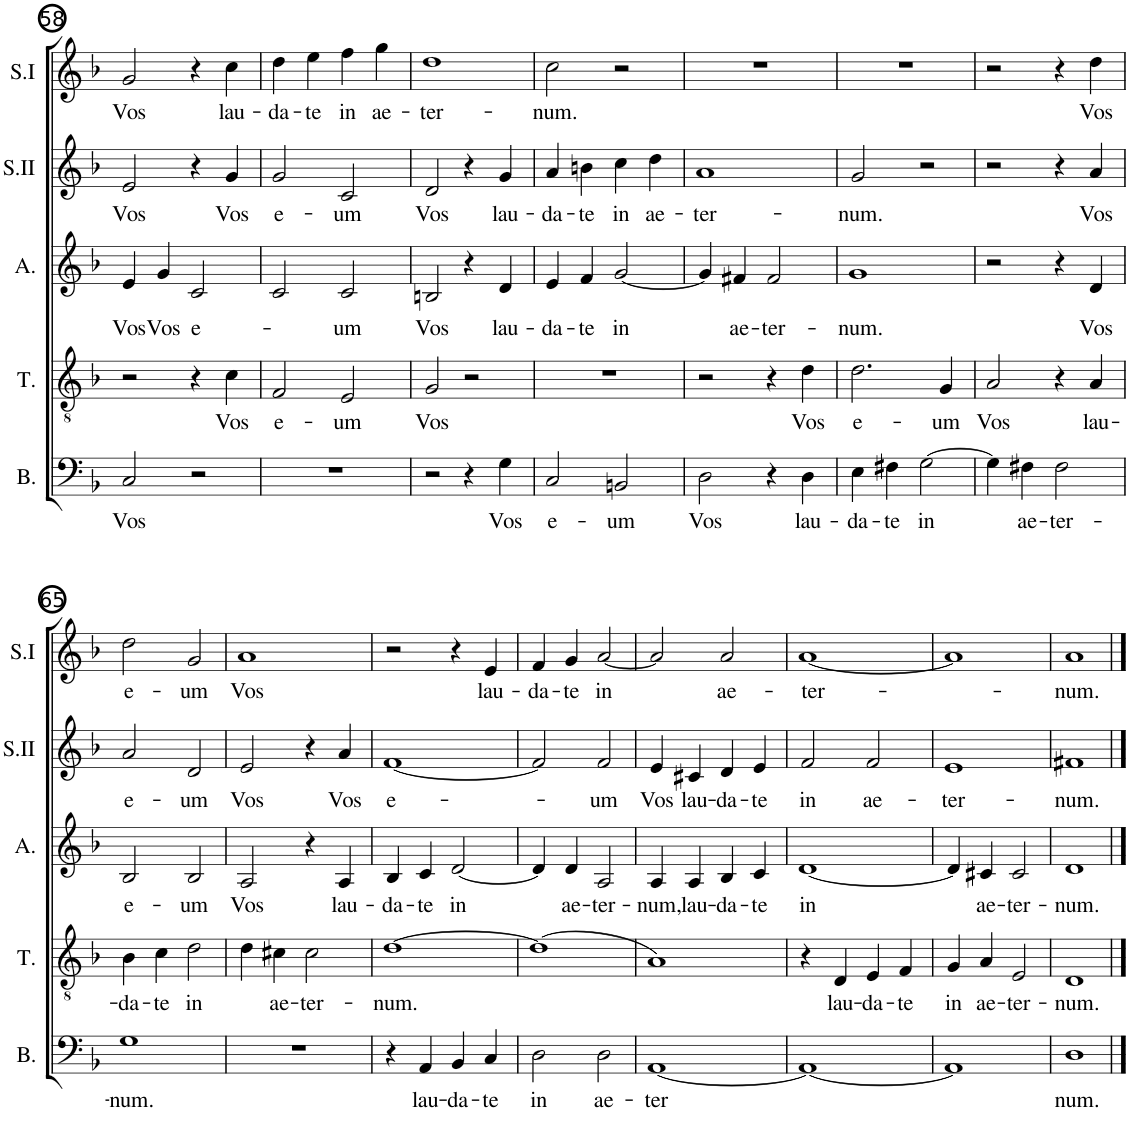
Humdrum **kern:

**kern	**text	**kern	**text	**kern	**text	**kern	**text	**kern	**text
*part5	*part5	*part4	*part4	*part3	*part3	*part2	*part2	*part1	*part1
*staff5	*staff5	*staff4	*staff4	*staff3	*staff3	*staff2	*staff2	*staff1	*staff1
*I"Basse	*	*I"Ténor	*	*I"Alto	*	*I"Soprano II	*	*I"Soprano I	*
*I'B.	*	*I'T.	*	*I'A.	*	*I'S.II	*	*I'S.I	*
!!LO:PB:g=z
*clefF4	*	*clefGv2	*	*clefG2	*	*clefG2	*	*clefG2	*
*k[b-]	*	*k[b-]	*	*k[b-]	*	*k[b-]	*	*k[b-]	*
*F:	*	*F:	*	*F:	*	*F:	*	*F:	*
*M4/4	*	*M4/4	*	*M4/4	*	*M4/4	*	*M4/4	*
*met(c)	*	*met(c)	*	*met(c)	*	*met(c)	*	*met(c)	*
=58	=58	=58	=58	=58	=58	=58	=58	=58	=58
!	!LO:LY:b	!	!	!	!LO:LY:b	!	!LO:LY:b	!	!LO:LY:b
2C/	Vos	2r	.	4e/	Vos	2e/	Vos	2g/	Vos
!	!	!	!	!	!LO:LY:b	!	!	!	!
.	.	.	.	4g/	Vos	.	.	.	.
!	!	!	!	!	!LO:LY:b	!	!	!	!
2r	.	4r	.	2c/	e-	4r	.	4r	.
!	!	!	!LO:LY:b	!	!	!	!LO:LY:b	!	!LO:LY:b
.	.	4c\	Vos	.	.	4g/	Vos	4cc\	lau-
=59	=59	=59	=59	=59	=59	=59	=59	=59	=59
!	!	!	!LO:LY:b	!	!	!	!LO:LY:b	!	!LO:LY:b
1r	.	2F/	e-	2c/	.	2g/	e-	4dd\	-da-
!	!	!	!	!	!	!	!	!	!LO:LY:b
.	.	.	.	.	.	.	.	4ee\	-te
!	!	!	!LO:LY:b	!	!LO:LY:b	!	!LO:LY:b	!	!LO:LY:b
.	.	2E/	-um	2c/	-um	2c/	-um	4ff\	in
!	!	!	!	!	!	!	!	!	!LO:LY:b
.	.	.	.	.	.	.	.	4gg\	ae-
=60	=60	=60	=60	=60	=60	=60	=60	=60	=60
!	!	!	!LO:LY:b	!	!LO:LY:b	!	!LO:LY:b	!	!LO:LY:b
2r	.	2G/	Vos	2Bn/	Vos	2d/	Vos	1dd	-ter-
4r	.	2r	.	4r	.	4r	.	.	.
!	!LO:LY:b	!	!	!	!LO:LY:b	!	!LO:LY:b	!	!
4G\	Vos	.	.	4d/	lau-	4g/	lau-	.	.
=61	=61	=61	=61	=61	=61	=61	=61	=61	=61
!	!LO:LY:b	!	!	!	!LO:LY:b	!	!LO:LY:b	!	!LO:LY:b
2C/	e-	1r	.	4e/	-da-	4a/	-da-	2cc\	-num.
!	!	!	!	!	!LO:LY:b	!	!LO:LY:b	!	!
.	.	.	.	4f/	-te	4bn\	-te	.	.
!	!LO:LY:b	!	!	!	!LO:LY:b	!	!LO:LY:b	!	!
2BBn/	-um	.	.	[2g/	in	4cc\	in	2r	.
!	!	!	!	!	!	!	!LO:LY:b	!	!
.	.	.	.	.	.	4dd\	ae-	.	.
=62	=62	=62	=62	=62	=62	=62	=62	=62	=62
!	!LO:LY:b	!	!	!	!	!	!LO:LY:b	!	!
2D\	Vos	2r	.	4g/]	.	1a	-ter-	1r	.
!	!	!	!	!	!LO:LY:b	!	!	!	!
.	.	.	.	4f#X/	ae-	.	.	.	.
!	!	!	!	!	!LO:LY:b	!	!	!	!
4r	.	4r	.	2f#/	-ter-	.	.	.	.
!	!LO:LY:b	!	!LO:LY:b	!	!	!	!	!	!
4D\	lau-	4d\	Vos	.	.	.	.	.	.
=63	=63	=63	=63	=63	=63	=63	=63	=63	=63
!	!LO:LY:b	!	!LO:LY:b	!	!LO:LY:b	!	!LO:LY:b	!	!
4E\	-da-	2.d\	e-	1g	-num.	2g/	-num.	1r	.
!	!LO:LY:b	!	!	!	!	!	!	!	!
4F#X\	-te	.	.	.	.	.	.	.	.
!	!LO:LY:b	!	!	!	!	!	!	!	!
[2G\	in	.	.	.	.	2r	.	.	.
!	!	!	!LO:LY:b	!	!	!	!	!	!
.	.	4G/	-um	.	.	.	.	.	.
=64	=64	=64	=64	=64	=64	=64	=64	=64	=64
!	!	!	!LO:LY:b	!	!	!	!	!	!
4G\]	.	2A/	Vos	2r	.	2r	.	2r	.
!	!LO:LY:b	!	!	!	!	!	!	!	!
4F#X\	ae-	.	.	.	.	.	.	.	.
!	!LO:LY:b	!	!	!	!	!	!	!	!
2F#\	-ter-	4r	.	4r	.	4r	.	4r	.
!	!	!	!LO:LY:b	!	!LO:LY:b	!	!LO:LY:b	!	!LO:LY:b
.	.	4A/	lau-	4d/	Vos	4a/	Vos	4dd\	Vos
!!LO:LB:g=z
=65	=65	=65	=65	=65	=65	=65	=65	=65	=65
!	!LO:LY:b	!	!LO:LY:b	!	!LO:LY:b	!	!LO:LY:b	!	!LO:LY:b
1G	-num.	4B-\	-da-	2B-/	e-	2a/	e-	2dd\	e-
!	!	!	!LO:LY:b	!	!	!	!	!	!
.	.	4c\	-te	.	.	.	.	.	.
!	!	!	!LO:LY:b	!	!LO:LY:b	!	!LO:LY:b	!	!LO:LY:b
.	.	2d\	in	2B-/	-um	2d/	-um	2g/	-um
=66	=66	=66	=66	=66	=66	=66	=66	=66	=66
!	!	!	!	!	!LO:LY:b	!	!LO:LY:b	!	!LO:LY:b
1r	.	4d\	.	2A/	Vos	2e/	Vos	1a	Vos
!	!	!	!LO:LY:b	!	!	!	!	!	!
.	.	4c#X\	ae-	.	.	.	.	.	.
!	!	!	!LO:LY:b	!	!	!	!	!	!
.	.	2c#\	-ter-	4r	.	4r	.	.	.
!	!	!	!	!	!LO:LY:b	!	!LO:LY:b	!	!
.	.	.	.	4A/	lau-	4a/	Vos	.	.
=67	=67	=67	=67	=67	=67	=67	=67	=67	=67
!	!	!	!LO:LY:b	!	!LO:LY:b	!	!LO:LY:b	!	!
4r	.	[1d	-num.	4B-/	-da-	[1f	e-	2r	.
!	!LO:LY:b	!	!	!	!LO:LY:b	!	!	!	!
4AA/	lau-	.	.	4c/	-te	.	.	.	.
!	!LO:LY:b	!	!	!	!LO:LY:b	!	!	!	!
4BB-/	-da-	.	.	[2d/	in	.	.	4r	.
!	!LO:LY:b	!	!	!	!	!	!	!	!LO:LY:b
4C/	-te	.	.	.	.	.	.	4e/	lau-
=68	=68	=68	=68	=68	=68	=68	=68	=68	=68
!	!LO:LY:b	!	!	!	!	!	!	!	!LO:LY:b
2D\	in	(1d]	.	4d/]	.	2f/]	.	4f/	-da-
!	!	!	!	!	!LO:LY:b	!	!	!	!LO:LY:b
.	.	.	.	4d/	ae-	.	.	4g/	-te
!	!LO:LY:b	!	!	!	!LO:LY:b	!	!LO:LY:b	!	!LO:LY:b
2D\	ae-	.	.	2A/	-ter-	2f/	-um	[2a/	in
=69	=69	=69	=69	=69	=69	=69	=69	=69	=69
!	!LO:LY:b	!	!	!	!LO:LY:b	!	!LO:LY:b	!	!
[1AA	-ter	1A)	.	4A/	-num,	4e/	Vos	2a/]	.
!	!	!	!	!	!LO:LY:b	!	!LO:LY:b	!	!
.	.	.	.	4A/	lau-	4c#X/	lau-	.	.
!	!	!	!	!	!LO:LY:b	!	!LO:LY:b	!	!LO:LY:b
.	.	.	.	4B-/	-da-	4d/	-da-	2a/	ae-
!	!	!	!	!	!LO:LY:b	!	!LO:LY:b	!	!
.	.	.	.	4c/	-te	4e/	-te	.	.
=70	=70	=70	=70	=70	=70	=70	=70	=70	=70
!	!	!	!	!	!LO:LY:b	!	!LO:LY:b	!	!LO:LY:b
1AA_	.	4r	.	[1d	in	2f/	in	[1a	-ter-
!	!	!	!LO:LY:b	!	!	!	!	!	!
.	.	4D/	lau-	.	.	.	.	.	.
!	!	!	!LO:LY:b	!	!	!	!LO:LY:b	!	!
.	.	4E/	-da-	.	.	2f/	ae-	.	.
!	!	!	!LO:LY:b	!	!	!	!	!	!
.	.	4F/	-te	.	.	.	.	.	.
=71	=71	=71	=71	=71	=71	=71	=71	=71	=71
!	!	!	!LO:LY:b	!	!	!	!LO:LY:b	!	!
1AA]	.	4G/	in	4d/]	.	1e	-ter-	1a]	.
!	!	!	!LO:LY:b	!	!LO:LY:b	!	!	!	!
.	.	4A/	ae-	4c#X/	ae-	.	.	.	.
!	!	!	!LO:LY:b	!	!LO:LY:b	!	!	!	!
.	.	2E/	-ter-	2c#/	-ter-	.	.	.	.
=72	=72	=72	=72	=72	=72	=72	=72	=72	=72
!	!LO:LY:b	!	!LO:LY:b	!	!LO:LY:b	!	!LO:LY:b	!	!LO:LY:b
1D	num.	1D	-num.	1d	-num.	1f#X	-num.	1a	-num.
==	==	==	==	==	==	==	==	==	==
*-	*-	*-	*-	*-	*-	*-	*-	*-	*-
